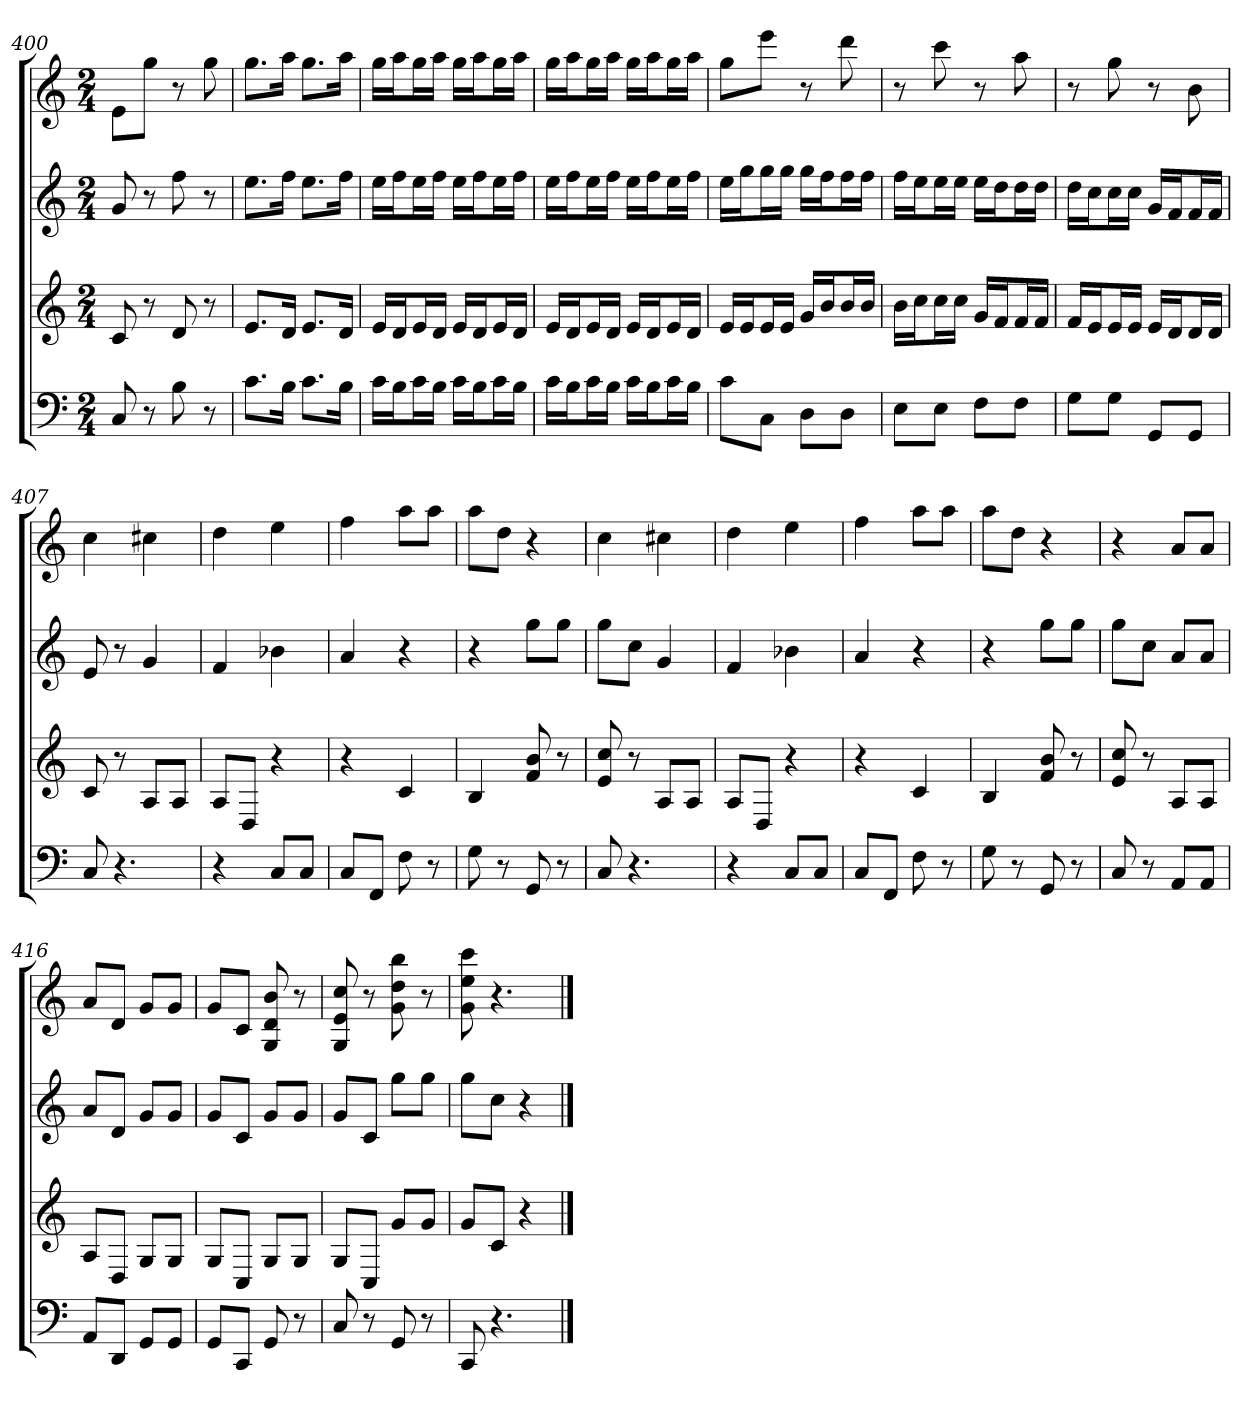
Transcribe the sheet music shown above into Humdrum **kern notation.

**kern	**kern	**kern	**kern
*part4	*part3	*part2	*part1
*staff4	*staff3	*staff2	*staff1
*k[]	*k[]	*k[]	*k[]
*C:	*C:	*C:	*C:
*M2/4	*M2/4	*M2/4	*M2/4
=400	=400	=400	=400
8C	8c	8g	8eL
8r	8r	8r	8ggJ
8B	8d	8ff	8r
8r	8r	8r	8gg
=401	=401	=401	=401
8.cL	8.eL	8.eeL	8.ggL
16BJk	16dJk	16ffJk	16aaJk
8.cL	8.eL	8.eeL	8.ggL
16BJk	16dJk	16ffJk	16aaJk
=402	=402	=402	=402
16cLL	16eLL	16eeLL	16ggLL
16BJ	16dJ	16ffJ	16aaJ
16cL	16eL	16eeL	16ggL
16BJJ	16dJJ	16ffJJ	16aaJJ
16cLL	16eLL	16eeLL	16ggLL
16BJ	16dJ	16ffJ	16aaJ
16cL	16eL	16eeL	16ggL
16BJJ	16dJJ	16ffJJ	16aaJJ
=403	=403	=403	=403
16cLL	16eLL	16eeLL	16ggLL
16BJ	16dJ	16ffJ	16aaJ
16cL	16eL	16eeL	16ggL
16BJJ	16dJJ	16ffJJ	16aaJJ
16cLL	16eLL	16eeLL	16ggLL
16BJ	16dJ	16ffJ	16aaJ
16cL	16eL	16eeL	16ggL
16BJJ	16dJJ	16ffJJ	16aaJJ
=404	=404	=404	=404
8cL	16eLL	16eeLL	8ggL
.	16eJ	16ggJ	.
8CJ	16eL	16ggL	8eeeJ
.	16eJJ	16ggJJ	.
8DL	16gLL	16ggLL	8r
.	16bJ	16ffJ	.
8DJ	16bL	16ffL	8ddd
.	16bJJ	16ffJJ	.
=405	=405	=405	=405
8EL	16bLL	16ffLL	8r
.	16ccJ	16eeJ	.
8EJ	16ccL	16eeL	8ccc
.	16ccJJ	16eeJJ	.
8FL	16gLL	16eeLL	8r
.	16fJ	16ddJ	.
8FJ	16fL	16ddL	8aa
.	16fJJ	16ddJJ	.
=406	=406	=406	=406
8GL	16fLL	16ddLL	8r
.	16eJ	16ccJ	.
8GJ	16eL	16ccL	8gg
.	16eJJ	16ccJJ	.
8GGL	16eLL	16gLL	8r
.	16dJ	16fJ	.
8GGJ	16dL	16fL	8b
.	16dJJ	16fJJ	.
=407	=407	=407	=407
8C	8c	8e	4cc
4.r	8r	8r	.
.	8AL	4g	4cc#X
.	8AJ	.	.
=408	=408	=408	=408
4r	8AL	4f	4dd
.	8DJ	.	.
8CL	4r	4b-X	4ee
8CJ	.	.	.
=409	=409	=409	=409
8CL	4r	4a	4ff
8FFJ	.	.	.
8F	4c	4r	8aaL
8r	.	.	8aaJ
=410	=410	=410	=410
8G	4B	4r	8aaL
8r	.	.	8ddJ
8GG	8f 8b	8ggL	4r
8r	8r	8ggJ	.
=411	=411	=411	=411
8C	8e 8cc	8ggL	4cc
4.r	8r	8ccJ	.
.	8AL	4g	4cc#X
.	8AJ	.	.
=412	=412	=412	=412
4r	8AL	4f	4dd
.	8DJ	.	.
8CL	4r	4b-X	4ee
8CJ	.	.	.
=413	=413	=413	=413
8CL	4r	4a	4ff
8FFJ	.	.	.
8F	4c	4r	8aaL
8r	.	.	8aaJ
=414	=414	=414	=414
8G	4B	4r	8aaL
8r	.	.	8ddJ
8GG	8f 8b	8ggL	4r
8r	8r	8ggJ	.
=415	=415	=415	=415
8C	8e 8cc	8ggL	4r
8r	8r	8ccJ	.
8AAL	8AL	8aL	8aL
8AAJ	8AJ	8aJ	8aJ
=416	=416	=416	=416
8AAL	8AL	8aL	8aL
8DDJ	8DJ	8dJ	8dJ
8GGL	8GL	8gL	8gL
8GGJ	8GJ	8gJ	8gJ
=417	=417	=417	=417
8GGL	8GL	8gL	8gL
8CCJ	8CJ	8cJ	8cJ
8GG	8GL	8gL	8G 8d 8b
8r	8GJ	8gJ	8r
=418	=418	=418	=418
8C	8GL	8gL	8G 8e 8cc
8r	8CJ	8cJ	8r
8GG	8gL	8ggL	8g 8dd 8bb
8r	8gJ	8ggJ	8r
=419	=419	=419	=419
8CC	8gL	8ggL	8g 8ee 8ccc
4.r	8cJ	8ccJ	4.r
.	4r	4r	.
==	==	==	==
*-	*-	*-	*-
